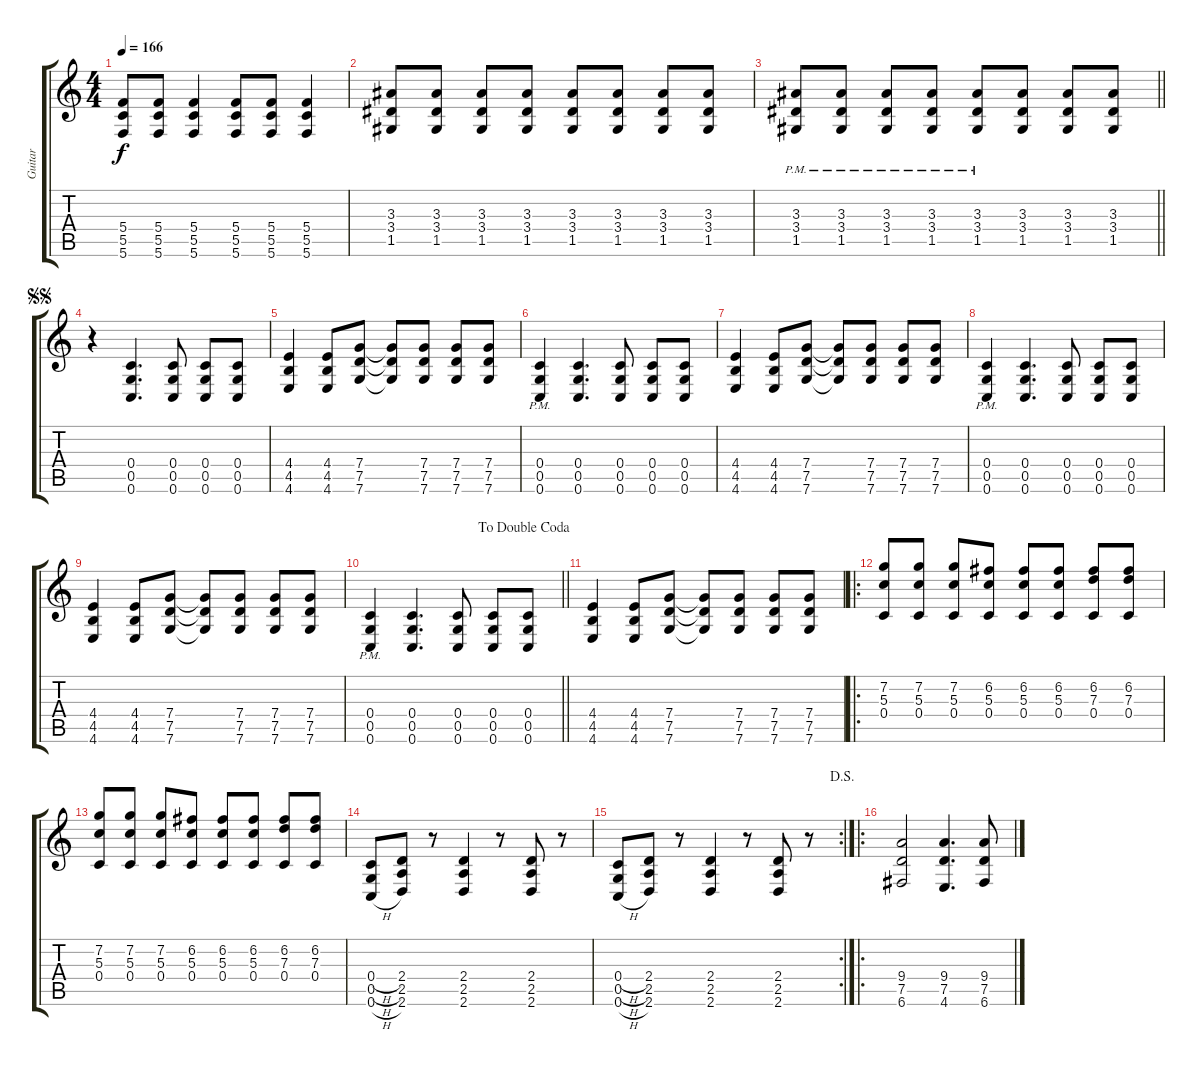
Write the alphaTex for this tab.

\track ("Guitar" "Guitar") {instrument distortionguitar}
\staff {score tabs}
\tuning (E4 C4 G3 C3 G2 C2) {hide}
\ts (4 4)
\tempo 166
\clef g2
\ks c
(5.4{t} 5.5{t} 5.6{t}).8{dy f} (5.4 5.5 5.6).8 (5.4 5.5 5.6).4 (5.4 5.5 5.6).8 (5.4 5.5 5.6).8 (5.4 5.5 5.6).4 |
(3.3 3.4 1.5).8 (3.3 3.4 1.5).8 (3.3 3.4 1.5).8 (3.3 3.4 1.5).8 (3.3 3.4 1.5).8 (3.3 3.4 1.5).8 (3.3 3.4 1.5).8 (3.3 3.4 1.5).8 |
\barLineRight lightlight
(3.3{pm} 3.4{pm} 1.5{pm}).8 (3.3{pm} 3.4{pm} 1.5{pm}).8 (3.3{pm} 3.4{pm} 1.5{pm}).8 (3.3{pm} 3.4{pm} 1.5{pm}).8 (3.3{pm} 3.4{pm} 1.5{pm}).8 (3.3 3.4 1.5).8 (3.3 3.4 1.5).8 (3.3 3.4 1.5).8 |
\jump segnosegno
r.4 (0.4 0.5 0.6).4{d} (0.4 0.5 0.6).8 (0.4 0.5 0.6).8 (0.4 0.5 0.6).8 |
(4.4 4.5 4.6).4 (4.4 4.5 4.6).8 (7.4 7.5 7.6).8 (7.4{t} 7.5{t} 7.6{t}).8 (7.4 7.5 7.6).8 (7.4 7.5 7.6).8 (7.4 7.5 7.6).8 |
(0.4{pm} 0.5{pm} 0.6{pm}).4 (0.4 0.5 0.6).4{d} (0.4 0.5 0.6).8 (0.4 0.5 0.6).8 (0.4 0.5 0.6).8 |
(4.4 4.5 4.6).4 (4.4 4.5 4.6).8 (7.4 7.5 7.6).8 (7.4{t} 7.5{t} 7.6{t}).8 (7.4 7.5 7.6).8 (7.4 7.5 7.6).8 (7.4 7.5 7.6).8 |
(0.4{pm} 0.5{pm} 0.6{pm}).4 (0.4 0.5 0.6).4{d} (0.4 0.5 0.6).8 (0.4 0.5 0.6).8 (0.4 0.5 0.6).8 |
(4.4 4.5 4.6).4 (4.4 4.5 4.6).8 (7.4 7.5 7.6).8 (7.4{t} 7.5{t} 7.6{t}).8 (7.4 7.5 7.6).8 (7.4 7.5 7.6).8 (7.4 7.5 7.6).8 |
\jump dadoublecoda
\barLineRight lightlight
(0.4{pm} 0.5{pm} 0.6{pm}).4 (0.4 0.5 0.6).4{d} (0.4 0.5 0.6).8 (0.4 0.5 0.6).8 (0.4 0.5 0.6).8 |
(4.4 4.5 4.6).4 (4.4 4.5 4.6).8 (7.4 7.5 7.6).8 (7.4{t} 7.5{t} 7.6{t}).8 (7.4 7.5 7.6).8 (7.4 7.5 7.6).8 (7.4 7.5 7.6).8 |
\ro
(7.2 5.3 0.4).8 (7.2 5.3 0.4).8 (7.2 5.3 0.4).8 (6.2 5.3 0.4).8 (6.2 5.3 0.4).8 (6.2 5.3 0.4).8 (6.2 7.3 0.4).8 (6.2 7.3 0.4).8 |
(7.2 5.3 0.4).8 (7.2 5.3 0.4).8 (7.2 5.3 0.4).8 (6.2 5.3 0.4).8 (6.2 5.3 0.4).8 (6.2 5.3 0.4).8 (6.2 7.3 0.4).8 (6.2 7.3 0.4).8 |
(0.4{h} 0.5{h} 0.6{h}).8 (2.4 2.5 2.6).8 r.8 (2.4 2.5 2.6).4 r.8 (2.4 2.5 2.6).8 r.8 |
\rc 2
\jump dalsegno
(0.4{h} 0.5{h} 0.6{h}).8 (2.4 2.5 2.6).8 r.8 (2.4 2.5 2.6).4 r.8 (2.4 2.5 2.6).8 r.8 |
\ro
(9.4 7.5 6.6).2 (9.4 7.5 4.6).4{d} (9.4 7.5 6.6).8
